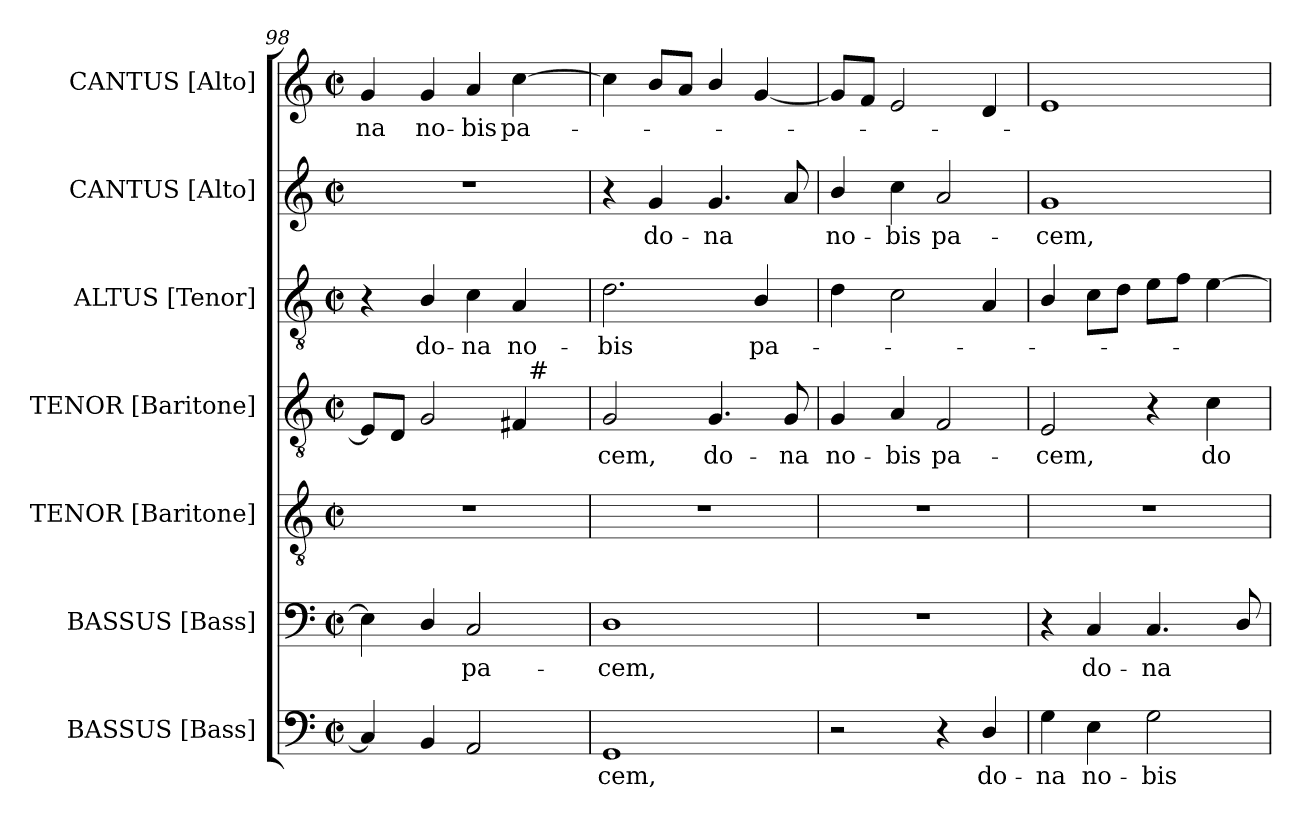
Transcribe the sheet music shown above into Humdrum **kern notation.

**kern	**text	**kern	**text	**kern	**kern	**text	**kern	**text	**kern	**text	**kern	**text
*part7	*part7	*part6	*part6	*part5	*part4	*part4	*part3	*part3	*part2	*part2	*part1	*part1
*staff7	*staff7	*staff6	*staff6	*staff5	*staff4	*staff4	*staff3	*staff3	*staff2	*staff2	*staff1	*staff1
*I"BASSUS [Bass]	*	*I"BASSUS [Bass]	*	*I"TENOR [Baritone]	*I"TENOR [Baritone]	*	*I"ALTUS [Tenor]	*	*I"CANTUS [Alto]	*	*I"CANTUS [Alto]	*
*I'B.	*	*I'B.	*	*I'Bar.	*I'Bar.	*	*I'T.	*	*I'A.	*	*I'A.	*
!!LO:PB:g=z
*clefF4	*	*clefF4	*	*clefGv2	*clefGv2	*	*clefGv2	*	*clefG2	*	*clefG2	*
*	*	*	*	*ITrd7c12	*ITrd7c12	*	*ITrd7c12	*	*	*	*	*
*k[]	*	*k[]	*	*k[]	*k[]	*	*k[]	*	*k[]	*	*k[]	*
*C:	*	*C:	*	*C:	*C:	*	*C:	*	*C:	*	*C:	*
*M2/2	*	*M2/2	*	*M2/2	*M2/2	*	*M2/2	*	*M2/2	*	*M2/2	*
*met(c|)	*	*met(c|)	*	*met(c|)	*met(c|)	*	*met(c|)	*	*met(c|)	*	*met(c|)	*
=98	=98	=98	=98	=98	=98	=98	=98	=98	=98	=98	=98	=98
!	!	!	!	!	!	!	!	!	!	!	!	!LO:LY:b:color=#000000
*	*	*	*	*	*^	*	*	*	*	*	*	*
4Ci/]	.	4Ei\]	.	1r	8EEi/L]	2ryy	.	4r	.	1r	.	4gi/	-na
.	.	.	.	.	8DDi/J	.	.	.	.	.	.	.	.
!	!	!	!	!	!	!	!	!	!LO:LY:b:color=#000000	!	!	!	!
!	!	!	!	!	!	!	!	!	!	!	!	!	!LO:LY:b:color=#000000
4BBi/	.	4Di/	.	.	2GGi/	.	.	4BBi/	do-	.	.	4gi/	no-
!	!	!	!LO:LY:b:color=#000000	!	!	!	!	!	!	!	!	!	!
!	!	!	!	!	!	!	!	!	!LO:LY:b:color=#000000	!	!	!	!
!	!	!	!	!	!	!	!	!	!	!	!	!	!LO:LY:b:color=#000000
2AAi/	.	2Ci/	pa-	.	.	4ryy	.	4Ci\	-na	.	.	4ai/	-bis
!	!	!	!	!	!	!	!	!	!LO:LY:b:color=#000000	!	!	!	!
!	!	!	!	!	!	!	!	!	!	!	!	!	!LO:LY:b:color=#000000
.	.	.	.	.	4FF#i/	32ryy	.	4AAi/	no-	.	.	[>4cci\	pa-
.	.	.	.	.	.	256ryy	.	.	.	.	.	.	.
!	!	!	!	!	!	!LO:TX:a:t=#	!	!	!	!	!	!	!
.	.	.	.	.	.	8ryy	.	.	.	.	.	.	.
.	.	.	.	.	.	16ryy	.	.	.	.	.	.	.
.	.	.	.	.	.	64..ryy	.	.	.	.	.	.	.
*	*	*	*	*	*v	*v	*	*	*	*	*	*	*
=99	=99	=99	=99	=99	=99	=99	=99	=99	=99	=99	=99	=99
*	*	*	*	*	*^	*	*	*	*	*	*	*
!	!LO:LY:b:color=#000000	!	!	!	!	!	!	!	!	!	!	!	!
*	*	*	*	*	*v	*v	*	*	*	*	*	*	*
*	*	*	*	*	*^	*	*	*	*	*	*	*
!	!	!	!LO:LY:b:color=#000000	!	!	!	!	!	!	!	!	!	!
*	*	*	*	*	*v	*v	*	*	*	*	*	*	*
*	*	*	*	*	*^	*	*	*	*	*	*	*
!	!	!	!	!	!	!	!LO:LY:b:color=#000000	!	!	!	!	!	!
*	*	*	*	*	*v	*v	*	*	*	*	*	*	*
*	*	*	*	*	*^	*	*	*	*	*	*	*
!	!	!	!	!	!	!	!	!	!LO:LY:b:color=#000000	!	!	!	!
*	*	*	*	*	*v	*v	*	*	*	*	*	*	*
1GGi	-cem,	1Di	-cem,	1r	2GGi/	-cem,	2.Di\	-bis	4r	.	4cci\]	.
!	!	!	!	!	!	!	!	!	!	!LO:LY:b:color=#000000	!	!
.	.	.	.	.	.	.	.	.	4gi/	do-	8bi/L	.
.	.	.	.	.	.	.	.	.	.	.	8ai/J	.
!	!	!	!	!	!	!LO:LY:b:color=#000000	!	!	!	!	!	!
!	!	!	!	!	!	!	!	!	!	!LO:LY:b:color=#000000	!	!
.	.	.	.	.	4.GGi/	do-	.	.	4.gi/	-na	4bi/	.
!	!	!	!	!	!	!	!	!LO:LY:b:color=#000000	!	!	!	!
.	.	.	.	.	.	.	4BBi/	pa-	.	.	[<4gi/	.
!	!	!	!	!	!	!LO:LY:b:color=#000000	!	!	!	!	!	!
.	.	.	.	.	8GGi/	-na	.	.	8ai/	.	.	.
=100	=100	=100	=100	=100	=100	=100	=100	=100	=100	=100	=100	=100
!	!	!	!	!	!	!LO:LY:b:color=#000000	!	!	!	!	!	!
!	!	!	!	!	!	!	!	!	!	!LO:LY:b:color=#000000	!	!
2r	.	1r	.	1r	4GGi/	no-	4Di\	.	4bi/	no-	8gi/L]	.
.	.	.	.	.	.	.	.	.	.	.	8fi/J	.
!	!	!	!	!	!	!LO:LY:b:color=#000000	!	!	!	!	!	!
!	!	!	!	!	!	!	!	!	!	!LO:LY:b:color=#000000	!	!
.	.	.	.	.	4AAi/	-bis	2Ci\	.	4cci\	-bis	2ei/	.
!	!	!	!	!	!	!LO:LY:b:color=#000000	!	!	!	!	!	!
!	!	!	!	!	!	!	!	!	!	!LO:LY:b:color=#000000	!	!
4r	.	.	.	.	2FFi/	pa-	.	.	2ai/	pa-	.	.
!	!LO:LY:b:color=#000000	!	!	!	!	!	!	!	!	!	!	!
4Di/	do-	.	.	.	.	.	4AAi/	.	.	.	4di/	.
=101	=101	=101	=101	=101	=101	=101	=101	=101	=101	=101	=101	=101
!	!LO:LY:b:color=#000000	!	!	!	!	!	!	!	!	!	!	!
!	!	!	!	!	!	!LO:LY:b:color=#000000	!	!	!	!	!	!
!	!	!	!	!	!	!	!	!	!	!LO:LY:b:color=#000000	!	!
4Gi\	-na	4r	.	1r	2EEi/	-cem,	4BBi/	.	1gi	-cem,	1ei	.
!	!LO:LY:b:color=#000000	!	!	!	!	!	!	!	!	!	!	!
!	!	!	!LO:LY:b:color=#000000	!	!	!	!	!	!	!	!	!
4Ei\	no-	4Ci/	do-	.	.	.	8Ci\L	.	.	.	.	.
.	.	.	.	.	.	.	8Di\J	.	.	.	.	.
!	!LO:LY:b:color=#000000	!	!	!	!	!	!	!	!	!	!	!
!	!	!	!LO:LY:b:color=#000000	!	!	!	!	!	!	!	!	!
2Gi\	-bis	4.Ci/	-na	.	4r	.	8Ei\L	.	.	.	.	.
.	.	.	.	.	.	.	8Fi\J	.	.	.	.	.
!	!	!	!	!	!	!LO:LY:b:color=#000000	!	!	!	!	!	!
.	.	.	.	.	4Ci\	do-	[>4Ei\	.	.	.	.	.
.	.	8Di/	.	.	.	.	.	.	.	.	.	.
=	=	=	=	=	=	=	=	=	=	=	=	=
*-	*-	*-	*-	*-	*-	*-	*-	*-	*-	*-	*-	*-
